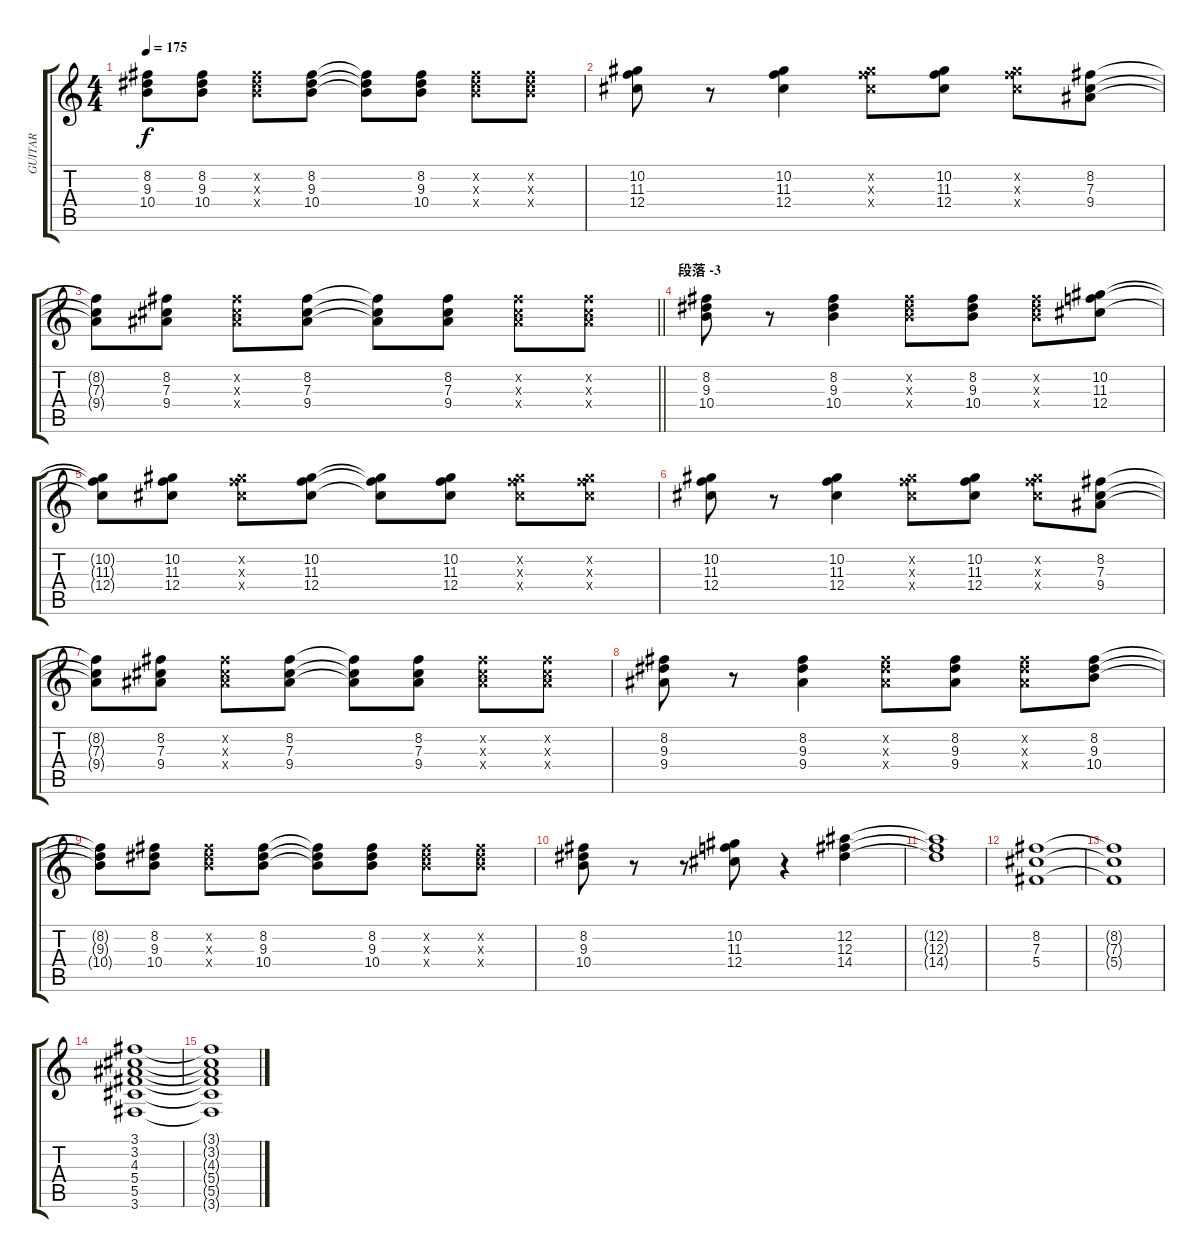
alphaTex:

\track ("GUITAR" "GUITAR") {instrument acousticguitarnylon}
\staff {score tabs}
\tuning (Eb4 Bb3 Gb3 Db3 Ab2 Eb2) {hide}
\ts (4 4)
\tempo 175
\clef g2
\ks c
(8.2{t} 9.3{t} 10.4{t}).8{dy f} (8.2 9.3 10.4).8 (8.2{x} 9.3{x} 10.4{x}).8 (8.2 9.3 10.4).8 (8.2{t} 9.3{t} 10.4{t}).8 (8.2 9.3 10.4).8 (8.2{x} 9.3{x} 10.4{x}).8 (8.2{x} 9.3{x} 10.4{x}).8 |
(10.2 11.3 12.4).8 r.8 (10.2 11.3 12.4).4 (10.2{x} 11.3{x} 12.4{x}).8 (10.2 11.3 12.4).8 (10.2{x} 11.3{x} 12.4{x}).8 (8.2 7.3 9.4).8 |
\barLineRight lightlight
(8.2{t} 7.3{t} 9.4{t}).8 (8.2 7.3 9.4).8 (8.2{x} 7.3{x} 9.4{x}).8 (8.2 7.3 9.4).8 (8.2{t} 7.3{t} 9.4{t}).8 (8.2 7.3 9.4).8 (8.2{x} 7.3{x} 9.4{x}).8 (8.2{x} 7.3{x} 9.4{x}).8 |
\section ("" "段落 -3")
(8.2 9.3 10.4).8 r.8 (8.2 9.3 10.4).4 (8.2{x} 9.3{x} 10.4{x}).8 (8.2 9.3 10.4).8 (8.2{x} 9.3{x} 10.4{x}).8 (10.2 11.3 12.4).8 |
(10.2{t} 11.3{t} 12.4{t}).8 (10.2 11.3 12.4).8 (10.2{x} 11.3{x} 12.4{x}).8 (10.2 11.3 12.4).8 (10.2{t} 11.3{t} 12.4{t}).8 (10.2 11.3 12.4).8 (10.2{x} 11.3{x} 12.4{x}).8 (10.2{x} 11.3{x} 12.4{x}).8 |
(10.2 11.3 12.4).8 r.8 (10.2 11.3 12.4).4 (10.2{x} 11.3{x} 12.4{x}).8 (10.2 11.3 12.4).8 (10.2{x} 11.3{x} 12.4{x}).8 (8.2 7.3 9.4).8 |
(8.2{t} 7.3{t} 9.4{t}).8 (8.2 7.3 9.4).8 (8.2{x} 7.3{x} 9.4{x}).8 (8.2 7.3 9.4).8 (8.2{t} 7.3{t} 9.4{t}).8 (8.2 7.3 9.4).8 (8.2{x} 7.3{x} 9.4{x}).8 (8.2{x} 7.3{x} 9.4{x}).8 |
(8.2 9.3 9.4).8 r.8 (8.2 9.3 9.4).4 (8.2{x} 9.3{x} 9.4{x}).8 (8.2 9.3 9.4).8 (8.2{x} 9.3{x} 9.4{x}).8 (8.2 9.3 10.4).8 |
(8.2{t} 9.3{t} 10.4{t}).8 (8.2 9.3 10.4).8 (8.2{x} 9.3{x} 10.4{x}).8 (8.2 9.3 10.4).8 (8.2{t} 9.3{t} 10.4{t}).8 (8.2 9.3 10.4).8 (8.2{x} 9.3{x} 10.4{x}).8 (8.2{x} 9.3{x} 10.4{x}).8 |
(8.2 9.3 10.4).8 r.8 r.8 (10.2 11.3 12.4).8 r.4 (12.2 12.3 14.4).4 |
(12.2{t} 12.3{t} 14.4{t}).1 |
(8.2 7.3 5.4).1 |
(8.2{t} 7.3{t} 5.4{t}).1 |
(3.1 3.2 4.3 5.4 5.5 3.6).1 |
(3.1{t} 3.2{t} 4.3{t} 5.4{t} 5.5{t} 3.6{t}).1
